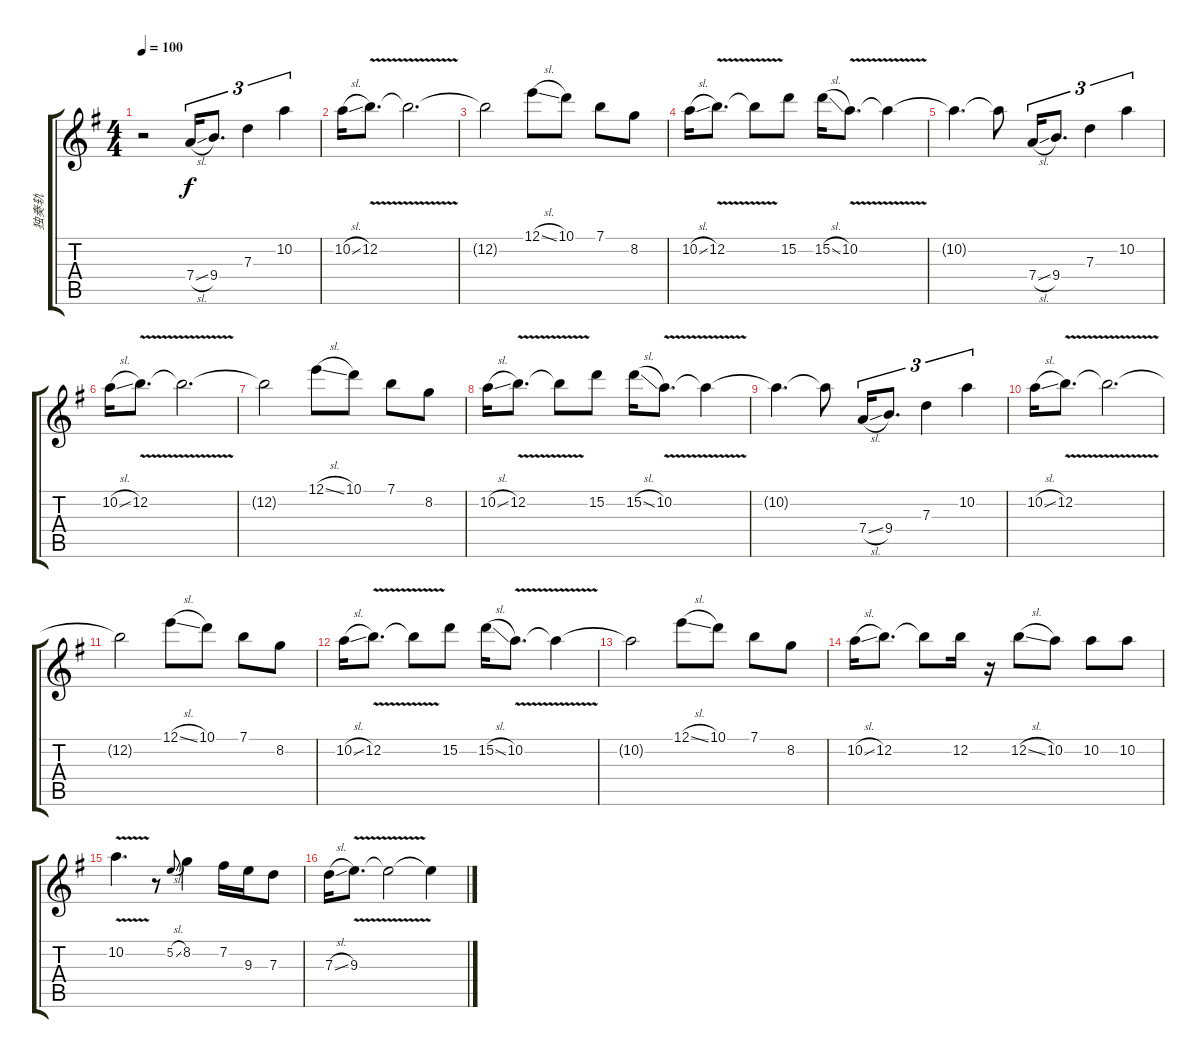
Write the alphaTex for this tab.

\track ("独奏轨" "独奏轨") {instrument distortionguitar}
\staff {score tabs}
\tuning (E4 B3 G3 D3 A2 E2) {hide}
\ts (4 4)
\tempo 100
\clef g2
\ks g
r.2{dy f instrument distortionguitar} 7.4{sl}.16{tu (3 2)} 9.4.8{d tu (3 2)} 7.3.4{tu (3 2)} 10.2.4{tu (3 2)} |
10.2{sl}.16 12.2{v}.8{d} 12.2{t}.2{d} |
12.2{t}.2 12.1{sl}.8 10.1.8 7.1.8 8.2.8 |
10.2{sl}.16 12.2{v}.8{d} 12.2{t}.8 15.2.8 15.2{sl}.16 10.2{v}.8{d} 10.2{t}.4 |
10.2{t}.4{d} 10.2{t}.8 7.4{sl}.16{tu (3 2)} 9.4.8{d tu (3 2)} 7.3.4{tu (3 2)} 10.2.4{tu (3 2)} |
10.2{sl}.16 12.2{v}.8{d} 12.2{t}.2{d} |
12.2{t}.2 12.1{sl}.8 10.1.8 7.1.8 8.2.8 |
10.2{sl}.16 12.2{v}.8{d} 12.2{t}.8 15.2.8 15.2{sl}.16 10.2{v}.8{d} 10.2{t}.4 |
10.2{t}.4{d} 10.2{t}.8 7.4{sl}.16{tu (3 2)} 9.4.8{d tu (3 2)} 7.3.4{tu (3 2)} 10.2.4{tu (3 2)} |
10.2{sl}.16 12.2{v}.8{d} 12.2{t}.2{d} |
12.2{t}.2 12.1{sl}.8 10.1.8 7.1.8 8.2.8 |
10.2{sl}.16 12.2{v}.8{d} 12.2{t}.8 15.2.8 15.2{sl}.16 10.2{v}.8{d} 10.2{t}.4 |
10.2{t}.2 12.1{sl}.8 10.1.8 7.1.8 8.2.8 |
10.2{sl}.16 12.2.8{d} 12.2{t}.8 12.2.16 r.16 12.2{sl}.8 10.2.8 10.2.8 10.2.8 |
10.2{v}.4{d} r.8 5.2{sl}.8{gr onbeat} 8.2.4 7.2.16 9.3.16 7.3.8 |
7.3{sl}.16 9.3{v}.8{d} 9.3{t}.2 9.3{t}.4
